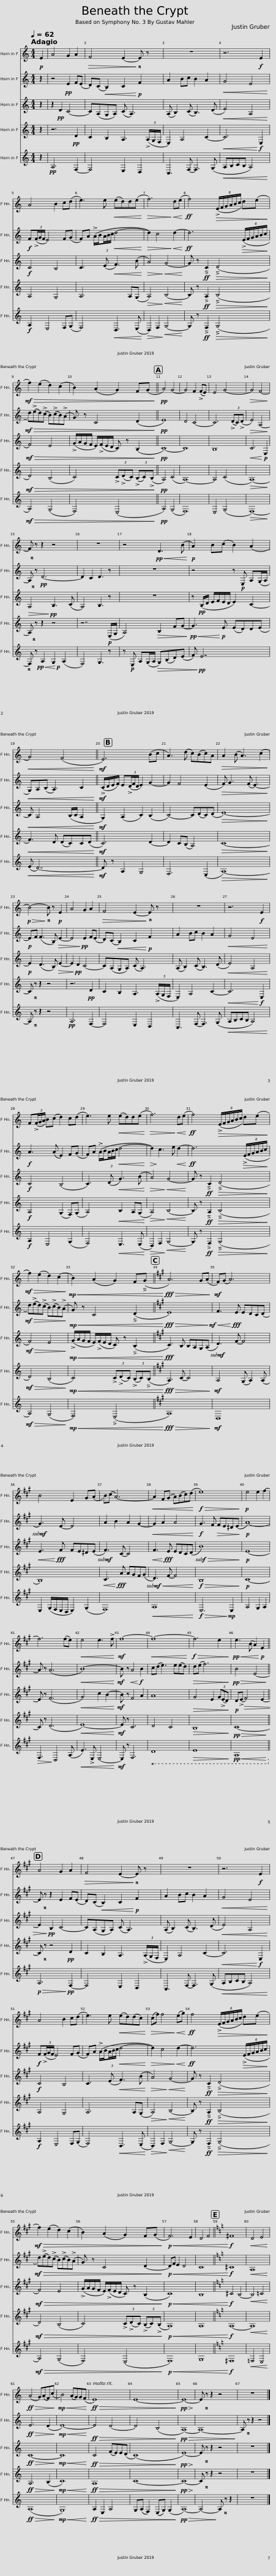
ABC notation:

X:1
%%score 1 2 3 4 5
L:1/8
Q:1/4=62
M:4/4
I:linebreak $
K:none
V:1 treble transpose=-7
V:2 treble transpose=-7
V:3 treble transpose=-7
V:4 treble transpose=-7
V:5 treble transpose=-7
V:1
[K:C]!p! E2 | A4 G2 A2 |!>(! F4 E2-!>)!!ppp! E z | z8 | z6!f! E2 |$ %5
 A4 B2 c(d | e3) e!<(! (ed)d(e!<)! |!>(! f6)!>)!!<(! d(e!<)! |!ff! f4)!>(! (6:4:6(!>!E/F/G/A/B/c/ d)(e!>)! |$!mf!!>(! f2) (e2 d2) (c2 | %10
 B2) (A2 G2) F(G!>)! ||!pp! A4) G4- | G4 F2 (!>!F!tenuto!E) | E4 G4- |!>(! G4 F4-!>)! |$ %15
 F z z2 z4 | z8 | z4!pp!!<(! D3 (B!<)! |!p! A2) B(c B2) (A2 |$!<(! G4) (F4!<)! || %20
!mf! E6) (Bc | A3) (d c)(Bc)A |!>(! A2 (B A3) (c2!>)! |$!p!!>(! B4-)!>)! B z!p! E2 | A4 G2 A2 | %25
!>(! F4 E2-!>)!!ppp! E z | z8 | z6!f! E2 |$ F(3(!>!F/G/A/ B)(c d2) c(d | e3) e!<(! (ed)d(e!<)! | %30
!>(! f6)!>)!!<(! d(e!<)! |!ff! f4)!>(! (6:4:6(!>!E/F/G/A/B/c/ d)(e!>)! |$!mf!!>(! f2) (e2 d2) (c2!>)! |!mp!!<(! B2) (A2 G2) F(G!<)! ||[K:A]!fff!!>(! A6) G(A!>)! | %35
!mf! F)(G A6) |$ B4 E2 G(A | B)(c A6-) |!<(! A2 F(G A)(Bc)(d!<)! |!f!!>(! e8)!>)! | %40
!p! e4 e2 f2- |$ f6 (fe) |!<(! e4 e3 !>!f!<)! |!mf! f8- |!<(! f8-!<)! | %45
!f!!>(! f6 e2!>)! |!pp!!<(! e3 (B A2)!<)!!p! E2 ||$ A4 G2 A2 |!>(! F4 E2-!>)!!ppp! E z | z8 | %50
 z6!f! E2 |$ A4 B2 c(d | e3) e!<(! (ed)(dc)!<)! |!>(! (cf) f4!>)!!<(! (eg)!<)! |!ff! f4!>(! (6:4:6(!>!E/F/G/A/B/c/ d)(e!>)! |$ %55
!mf!!>(! f2) (e2 d2) (c2 | B2) (A2 G2) F(G!>)! |!p!!<(! F6) E2 | D4 F4!<)! ||[K:C]!f! ^F8 | %60
!<(! D4 E4!<)! |$!ff!!>(! (A4 G)(AF)(c!>)! |!mp!!<(! B4) (AG)G(F!<)! |!ff![Q:1/4=55]!>(! E8) |[Q:1/4=50] E8-!>)![Q:1/4=45][Q:1/4=40] | %65
!pp!!>(! E8-!>)! |!ppp! E z z2 z4 | z8 |] %68
V:2
[K:C] z2 | z4!pp! E2 F(E | D)(C!<(! B,2) C2!<)!!p! F2 | A2 Bc B2 A2 |!<(! G4 E4!<)! |$ %5
!f! F(3(!>!F/G/F/ E4) F(G | F)A (!>!A/B/(3A/B/c/!<(! d4-!<)! |!>(! d2) c4!>)!!<(! d2-!<)! |!ff! d6!>(! (6:4:6(!>!E/F/G/A/B/c/!>)! |$!mf!!>(! d)(!>!ed)(!>!c B)(!>!cB)(!>!A | %10
 G) z C4 (D2!>)! ||!pp! E8) | D4 C4- | C6 (3(!>!DC)(!>!D |!>(! E4) A,4-!>)! |$ %15
 A, z!pp! D6- | D2 C2 D3 z | z8 | z4 z!p! E, A,(G,/A,/ |$!<(! G,)A,(B, A,3) C2!<)! || %20
!mf! (!>!C/D/E/F/) E(3(!>!D/F/D/ E2) G2- | G2 F4 (E2 |!>(! F) G3 (F E3-)!>)! |$!p! EF (F3 B,)!>(! E2- | E4!>)!!pp! E2 F(E | %25
 D)(C!<(! B,2) C2!<)!!p! F2 | A2 Bc B2 A2 |!<(! G4 E4!<)! |$!f! A3 (A E2) F(G | F)A (!>!A/B/(3A/B/c/!<(! d4-!<)! | %30
!>(! d2)!>)! c3 e!<(! d2-!<)! |!ff! d6!>(! (6:4:6(!>!E/F/G/A/B/c/!>)! |$!mf!!>(! d)(!>!ed)(!>!c B)(!>!cB)(!>!A!>)! |!mp!!<(! G) z C4 (D2!<)! ||[K:A]!fff!!>(! E8)!>)! | %35
!mf!!<(! F3!<)!!fff! E EDC(D |$!mf! G3) E- E4 | A2 B2 A2 G2- |!<(! G2 A2 A4!<)! |!f! G3 F!>(! FE^D(E!>)! | %40
!p! A8-) |$ .A z (A6 |!<(! B8-)!<)! |!mf! .B z!<(! A4!<)!!f! B2 | c(d e3) e(ed) | %45
!>(! d(e f6)!>)! |!pp!!>(! B4 E4-!>)! ||$!ppp! E z z2 E2 F(E | D)(C!<(! B,2) C2!<)!!p! F2 | A2 Bc B2 A2 | %50
!<(! G4 E4!<)! |$!f! F(3(!>!F/G/F/ E4) F(G | F)A (!>!A/B/(3A/B/c/!<(! d4-!<)! |!>(! d2) c4!>)!!<(! d2-!<)! |!ff! d6!>(! (6:4:6(!>!E/F/G/A/B/c/!>)! |$ %55
!mf!!>(! d)(!>!ed)(!>!c B)(!>!cB)(!>!A | G) z C4 D2-!>)! |!p!!<(! DF E2 D4 | C8!<)! ||[K:C]!f! ^C8 | %60
!<(! A,8!<)! |$!ff!!>(! E6 (D2!>)! |!mp!!<(! E8-)!<)! |!ff!!>(! E4 D4- | D4 (B,4!>)! | %65
!pp!!>(! A,8-) | A,8-!>)! |!ppp! A, z z2 z4 |] %68
V:3
[K:C] z2 | z2!pp! D2 C4- | C(A,G,A,) (C A,3) | (A, B,2) (C B,3) (D |!<(! E4) A,4!<)! |$ %5
!f! C4 B,4 | C3 (E!<(! F3) (B!<)! |!>(! A4)!>)!!<(! G4-!<)! | .G z!ff! C2!>(! (D4!>)! |$!mf!!>(! F4) E4 | %10
 (!>!G/A/G/F/ E/)(!>!F/E/D/ C) z (B,2!>)! ||!pp! C8-) | C8 | B,8 |!<(! C6!<)!!p! E,2 |$ %15
!>(! A,4!>)!!pp! B,3 (C | A,4) B,3 z | z8 | z!pp! (B,/D/ E/F/E/D/ E2) C2- |$!<(! C A,4 (B,/C/ A,2!<)! || %20
!mf! G,2) (A,2 C2) (B,2 | C4-) C(DC)(D |!>(! E8-)!>)! |$!p! E2 (D3 B,)!>(! E2- | E2!>)!!pp! D2 C4- | %25
 C(A,G,A,) (C A,3) | (A, B,2) (C B,3) (D |!<(! E4) A,4!<)! |$!f! C4 (B,4 | C3) (D!<(! G3) (B!<)! | %30
!>(! A4)!>)!!<(! G4-!<)! | .G z!ff! C2!>(! (D4!>)! |$!mf!!>(! F4) E4!>)! |!mp!!<(! (!>!G/A/G/F/ E/)(!>!F/E/D/ C) z (B,2!<)! ||[K:A]!fff! C3) B, B,A,G,(A, | %35
!mf! D3) F- F4 |$!<(! E3!<)!!fff! F FE^D(E |!mf! F3) C- C4 |!<(! F3!<)!!fff! E EDC(D |!f!!>(! B8)!>)! | %40
!p! E8- |$ .E z (F6 |!<(! G4) c2 B2-!<)! |!mf! .B z F4 A2 | A8 | %45
!>(! G4 E2 (3G(!>!ED)!>)! |!p! D(!>!E!>(! F4) E2- ||$ E2!>)!!pp! B,2 C4- | C(A,G,A,) (C A,3) | (A, B,2) (C B,3) (D | %50
!<(! E4) A,4!<)! |$!f! C4 B,4 | C3 (E!<(! F3) (B!<)! |!>(! A4)!>)!!<(! G4-!<)! | .G z!ff! C2!>(! (D4!>)! |$ %55
!mf!!>(! F4) E4 | (!>!G/A/G/F/ E/)(!>!F/E/D/ C) z (B,2!>)! |!p!!<(! C8) | B,8!<)! ||[K:C]!f! ^C4 B,4- | %60
!<(! B,4 =C4!<)! |$!ff!!>(! C8-!>)! |!mp!!<(! C8!<)! |!ff!!>(! C4 (FE)E(D | (C8)!>)! | %65
!pp!!>(! E8-)!>)! |!ppp! E z z2 z4 | z8 |] %68
V:4
[K:C] z2 | z6!pp! D2 | C2 B,2 A,3 (3(!>!A,/G,/F,/ | E,2) A,4 C2- |!<(! C6!<)!!f! E,2 |$ %5
 A,4 G,4 | A,6 A,(G, |!>(! A,4)!>)!!<(! B,4-!<)! | .B, z!ff! A,2!>(! (B,4!>)! |$!mf!!>(! D4) (B,4 | %10
 C4) (3!>!C(!>!DC) (3(!>!B,C)(!>!B,!>)! ||!pp! A,4) (C4 | A,8-) | A,4 (C4 |!>(! A,8-)!>)! |$ %15
 A, z z2 z4 | z7!p! (E,/G,/ | A,4)!>(! B,2 FG-!>)! |!pp!!<(! G3!<)!!p! E (ED)D(E |$!<(! F3) D (DC)C(D!<)! || %20
!mf! C6) D2- | D2 C(B, A,4) |!>(! C8-!>)! |$ C z z2 z4 | z6!pp! D2 | %25
 C2 B,2 A,3 (3(!>!A,/G,/F,/ | E,2) A,4 C2- |!<(! C6!<)!!f! E,2 |$!f! A,4 (G,2 F,)(G, | A,4)!<(! B,2 A,(G,!<)! | %30
!>(! A,4)!>)!!<(! B,4-!<)! | .B, z!ff! A,2!>(! (B,4!>)! |$!mf!!>(! D4) (B,4!>)! |!mp!!<(! C4) (3!>!C(!>!DC) (3(!>!B,C)(B,!<)! ||[K:A]!fff!!>(! A,3) C- C4!>)! | %35
!mf! A,4 (G, A,2) (A, |$ B,8) |!<(! C3!<)!!fff! A AGF(G |!mf!!<(! D3) F- F4!<)! |!f!!>(! B,8!>)! | %40
!p! C8- |$ .C z (D6 |!<(! E8-)!<)! |!mf! .E z C6 | D4 C4 | %45
!>(! B,8!>)! |!pp!!>(! C8-!>)! ||$!ppp! C z z4!pp! D2 | C2 B,2 A,3 (3(!>!A,/G,/F,/ | E,2) A,4 C2- | %50
!<(! C6!<)!!f! E,2 |$ A,4 G,4 | A,6 A,(G, |!>(! A,4)!>)!!<(! B,4-!<)! | .B, z!ff! A,2!>(! (B,4!>)! |$ %55
!mf!!>(! D4) (B,4 | C4) (3!>!C(!>!DC) (3(!>!B,C)(!>!B,!>)! |!p!!<(! A,8) | A,8!<)! ||[K:C]!f! A,8- | %60
!<(! A,8!<)! |$!ff!!>(! A,6 (B,2!>)! |!mp!!<(! C8)!<)! |!ff!!>(! A,8 | C8-!>)! | %65
!pp!!>(! C8-!>)! |!ppp! C z z2 z4 | z8 |] %68
V:5
[K:C] z2 |!pp! A,6 F,2- | F,4 E,2 D,2 | C,3 F,- F,3 (G, |!<(! A,B,CB, A,4)!<)! |$ %5
!f! A,2 E,4 F,(G, | F,4)!<(! D,3 (E,!<)! |!>(! D,2) F,2!>)!!<(! G,4-!<)! | .G, z!ff! F,2!>(! (G,4!>)! |$!mf!!>(! A,4) (G,4 | %10
 F,4) (E,4!>)! ||!pp! A,4) (G,4 | F,8) | E,4 (G,4 |!>(! F,8-)!>)! |$ %15
 F, z!pp!!<(! A,2!<)!!p! G,2 (A,2 | F,4) G,3 z | z!p! E, A,(G,/A,/!>(! G,)(B,D)(E | F)!>)!!pp! E7 |$!<(! (E D7-)!<)! || %20
!mf! D z A,2 G,4 | F,6 (E,2 |!>(! A,8-)!>)! |$ A, z z2 z4 |!pp! A,6 F,2- | %25
 F,4 E,2 D,2 | C,3 F,- F,3 (G, |!<(! A,B,CB, A,4)!<)! |$!f! A,2 E,4 (G,2 | F,4)!<(! E,3 (E,!<)! | %30
!>(! D,2) F,2!>)!!<(! G,4-!<)! | .G, z!ff! F,2!>(! (G,4!>)! |$!mf!!>(! A,4) (G,4!>)! |!mp!!<(! F,4) (E,4!<)! ||[K:A]!fff!!>(! A,8)!>)! | %35
!mf! D,8 |$ E,2 (G,/F,/E,/D,/ E,2) (G,2 | F,8) |!<(! A,8!<)! |!f!!>(! E,6!>)!!mp! E,2 | %40
 A,4 G,2 A,2 |$!>(! F,3!>)! D,4 (A, |!<(! E3) !>!E, E,4-!<)! |!mf! .E, z F,6 |!8vb(! D,8 | %45
!>(! E,8!>)! |!pp!!<(! A,,8!8vb)!!<)! ||$!p!!>(! A,6!>)!!pp! F,2- | F,4 E,2 D,2 | C,3 F,- F,3 (G, | %50
!<(! A,B,CB, A,4)!<)! |$!f! A,2 E,4 F,(G, | F,4)!<(! D,3 (E,!<)! |!>(! D,2) F,2!>)!!<(! G,4-!<)! | .G, z!ff! F,2!>(! (G,4!>)! |$ %55
!mf!!>(! A,4) (G,4 | F,4) (E,4!>)! |!p!!<(! F,8) | G,8!<)! ||[K:C]!f! ^F,8 | %60
!<(! =F,4 E,4!<)! |$!ff!!>(! (A,8!>)! |!mp!!<(! G,8)!<)! |!ff!!>(! A,2 E,2 A,4 | G,(A, F,2) (E,G,) (G,2!>)! | %65
!pp!!>(! A,8-) | A,4-!>)!!ppp! A, z z2 | z8 |] %68
